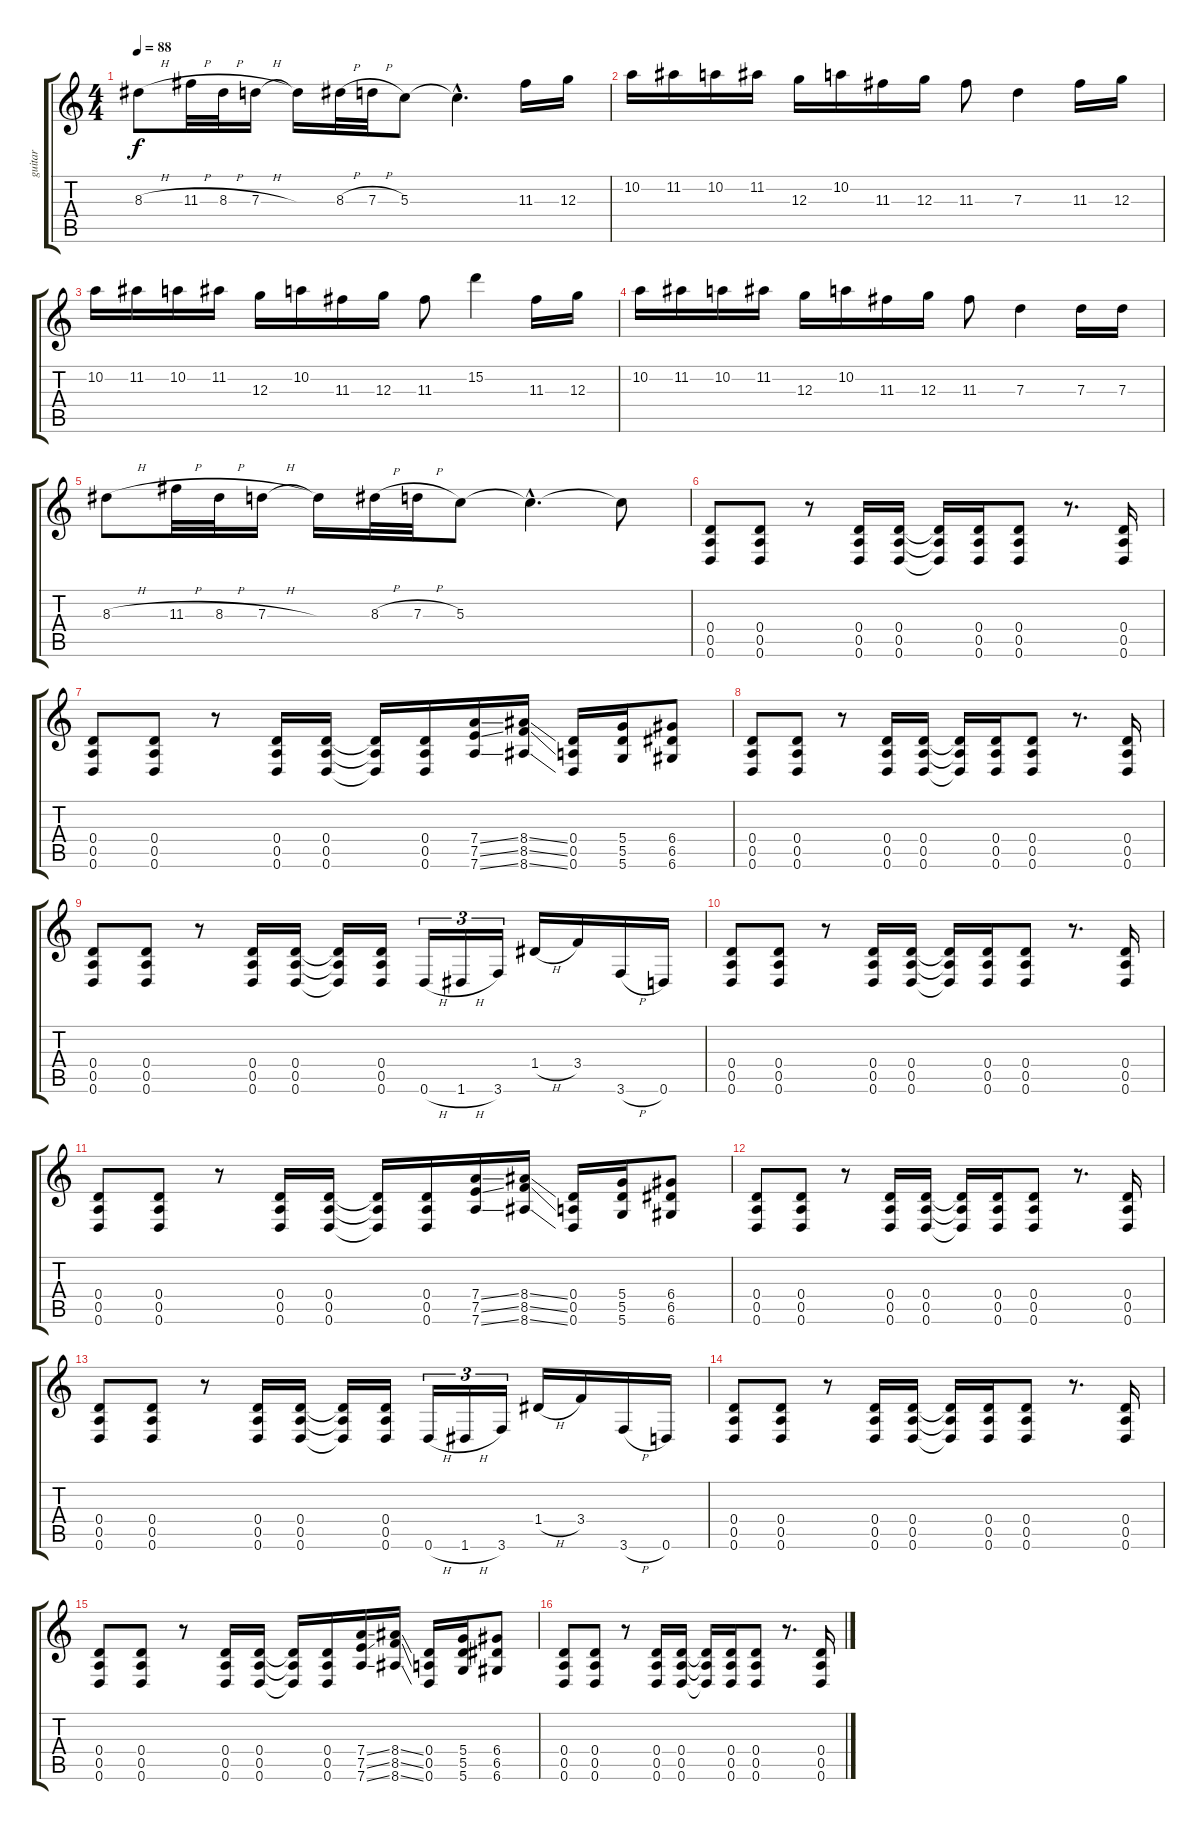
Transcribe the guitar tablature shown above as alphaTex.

\track ("guitar" "guitar") {instrument distortionguitar}
\staff {score tabs}
\tuning (E4 B3 G3 D3 A2 D2) {hide}
\ts (4 4)
\tempo 88
\clef g2
\ks c
8.3{h}.8{dy f} 11.3{h}.32 8.3{h}.32 7.3{h}.16 7.3{t}.16 8.3{h}.32 7.3{h}.32 5.3.8 5.3{hac t}.4{d} 11.3.16 12.3.16 |
10.2.16 11.2.16 10.2.16 11.2.16 12.3.16 10.2.16 11.3.16 12.3.16 11.3.8 7.3.4 11.3.16 12.3.16 |
10.2.16 11.2.16 10.2.16 11.2.16 12.3.16 10.2.16 11.3.16 12.3.16 11.3.8 15.2.4 11.3.16 12.3.16 |
10.2.16 11.2.16 10.2.16 11.2.16 12.3.16 10.2.16 11.3.16 12.3.16 11.3.8 7.3.4 7.3.16 7.3.16 |
8.3{h}.8 11.3{h}.32 8.3{h}.32 7.3{h}.16 7.3{t}.16 8.3{h}.32 7.3{h}.32 5.3.8 5.3{hac t}.4{d} 5.3{t}.8 |
(0.4 0.5 0.6).8 (0.4 0.5 0.6).8 r.8 (0.4 0.5 0.6).16 (0.4 0.5 0.6).16 (0.4{t} 0.5{t} 0.6{t}).16 (0.4 0.5 0.6).16 (0.4 0.5 0.6).8 r.8{d} (0.4 0.5 0.6).16 |
(0.4 0.5 0.6).8 (0.4 0.5 0.6).8 r.8 (0.4 0.5 0.6).16 (0.4 0.5 0.6).16 (0.4{t} 0.5{t} 0.6{t}).16 (0.4 0.5 0.6).16 (7.4{ss} 7.5{ss} 7.6{ss}).16 (8.4{ss} 8.5{ss} 8.6{ss}).16 (0.4 0.5 0.6).16 (5.4 5.5 5.6).16 (6.4 6.5 6.6).8 |
(0.4 0.5 0.6).8 (0.4 0.5 0.6).8 r.8 (0.4 0.5 0.6).16 (0.4 0.5 0.6).16 (0.4{t} 0.5{t} 0.6{t}).16 (0.4 0.5 0.6).16 (0.4 0.5 0.6).8 r.8{d} (0.4 0.5 0.6).16 |
(0.4 0.5 0.6).8 (0.4 0.5 0.6).8 r.8 (0.4 0.5 0.6).16 (0.4 0.5 0.6).16 (0.4{t} 0.5{t} 0.6{t}).16 (0.4 0.5 0.6).16 0.6{h}.16{tu (3 2)} 1.6{h}.16{tu (3 2)} 3.6.16{tu (3 2)} 1.4{h}.16 3.4.16 3.6{h}.16 0.6.16 |
(0.4 0.5 0.6).8 (0.4 0.5 0.6).8 r.8 (0.4 0.5 0.6).16 (0.4 0.5 0.6).16 (0.4{t} 0.5{t} 0.6{t}).16 (0.4 0.5 0.6).16 (0.4 0.5 0.6).8 r.8{d} (0.4 0.5 0.6).16 |
(0.4 0.5 0.6).8 (0.4 0.5 0.6).8 r.8 (0.4 0.5 0.6).16 (0.4 0.5 0.6).16 (0.4{t} 0.5{t} 0.6{t}).16 (0.4 0.5 0.6).16 (7.4{ss} 7.5{ss} 7.6{ss}).16 (8.4{ss} 8.5{ss} 8.6{ss}).16 (0.4 0.5 0.6).16 (5.4 5.5 5.6).16 (6.4 6.5 6.6).8 |
(0.4 0.5 0.6).8 (0.4 0.5 0.6).8 r.8 (0.4 0.5 0.6).16 (0.4 0.5 0.6).16 (0.4{t} 0.5{t} 0.6{t}).16 (0.4 0.5 0.6).16 (0.4 0.5 0.6).8 r.8{d} (0.4 0.5 0.6).16 |
(0.4 0.5 0.6).8 (0.4 0.5 0.6).8 r.8 (0.4 0.5 0.6).16 (0.4 0.5 0.6).16 (0.4{t} 0.5{t} 0.6{t}).16 (0.4 0.5 0.6).16 0.6{h}.16{tu (3 2)} 1.6{h}.16{tu (3 2)} 3.6.16{tu (3 2)} 1.4{h}.16 3.4.16 3.6{h}.16 0.6.16 |
(0.4 0.5 0.6).8 (0.4 0.5 0.6).8 r.8 (0.4 0.5 0.6).16 (0.4 0.5 0.6).16 (0.4{t} 0.5{t} 0.6{t}).16 (0.4 0.5 0.6).16 (0.4 0.5 0.6).8 r.8{d} (0.4 0.5 0.6).16 |
(0.4 0.5 0.6).8 (0.4 0.5 0.6).8 r.8 (0.4 0.5 0.6).16 (0.4 0.5 0.6).16 (0.4{t} 0.5{t} 0.6{t}).16 (0.4 0.5 0.6).16 (7.4{ss} 7.5{ss} 7.6{ss}).16 (8.4{ss} 8.5{ss} 8.6{ss}).16 (0.4 0.5 0.6).16 (5.4 5.5 5.6).16 (6.4 6.5 6.6).8 |
(0.4 0.5 0.6).8 (0.4 0.5 0.6).8 r.8 (0.4 0.5 0.6).16 (0.4 0.5 0.6).16 (0.4{t} 0.5{t} 0.6{t}).16 (0.4 0.5 0.6).16 (0.4 0.5 0.6).8 r.8{d} (0.4 0.5 0.6).16
